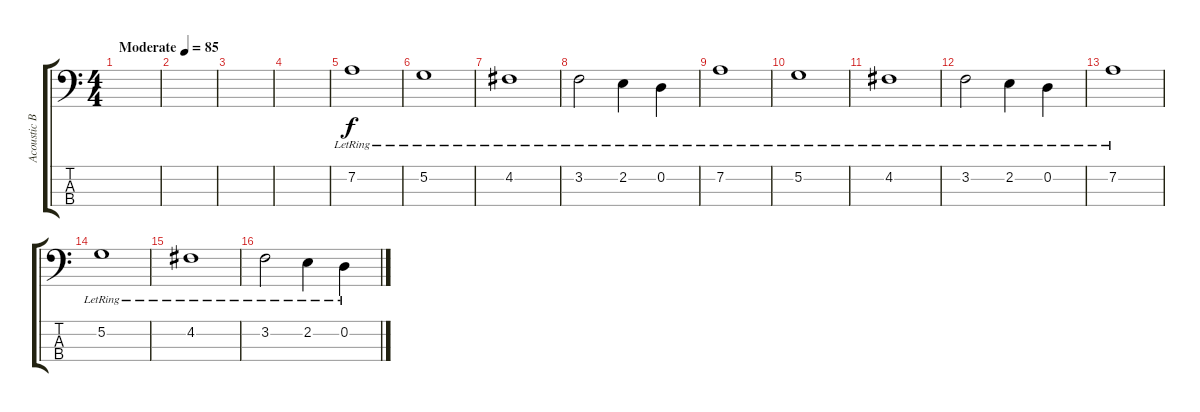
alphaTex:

\track ("Acoustic Bass" "Acoustic B") {instrument acousticbass}
\staff {score tabs}
\tuning (G2 D2 A1 E1) {hide}
\ts (4 4)
\tempo (85 "Moderate")
\clef f4
\ks c
|
|
|
|
7.2{lr}.1 |
5.2{lr}.1 |
4.2{lr}.1 |
3.2{lr}.2 2.2{lr}.4 0.2{lr}.4 |
7.2{lr}.1 |
5.2{lr}.1 |
4.2{lr}.1 |
3.2{lr}.2 2.2{lr}.4 0.2{lr}.4 |
7.2{lr}.1 |
5.2{lr}.1 |
4.2{lr}.1 |
3.2{lr}.2 2.2{lr}.4 0.2{lr}.4
